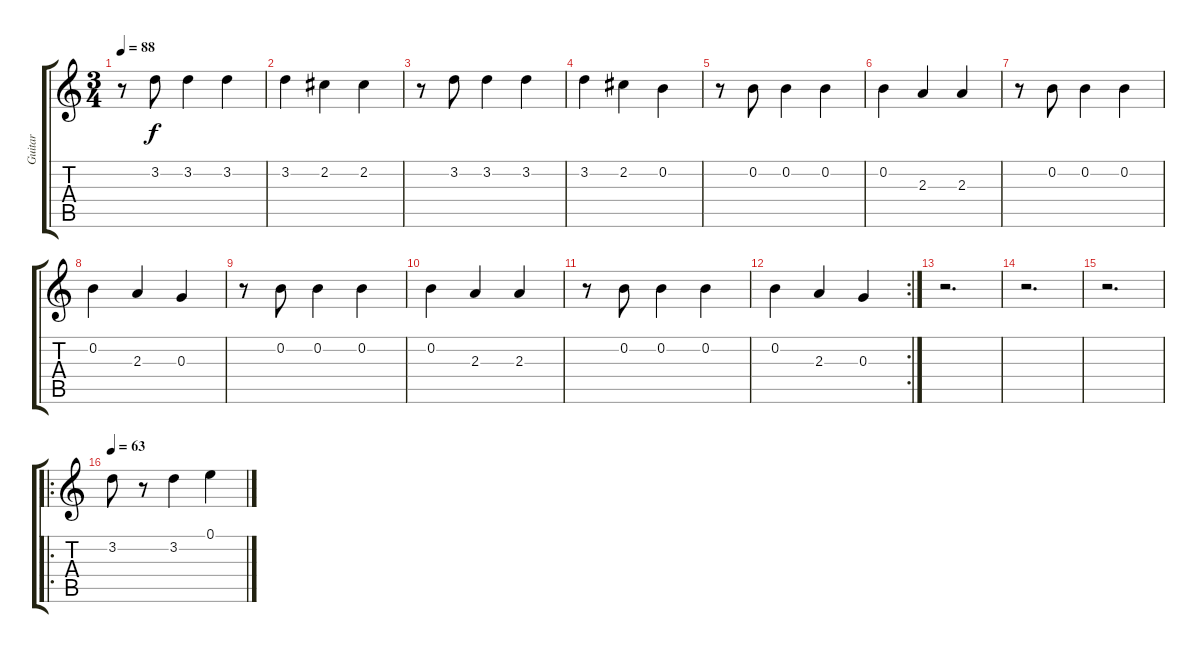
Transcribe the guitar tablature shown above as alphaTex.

\track ("Guitar" "Guitar") {instrument electricguitarjazz}
\staff {score tabs}
\tuning (E4 B3 G3 D3 A2 E2) {hide}
\ts (3 4)
\tempo 88
\clef g2
\ks c
r.8{dy f} 3.2.8 3.2.4 3.2.4 |
3.2.4 2.2.4 2.2.4 |
r.8 3.2.8 3.2.4 3.2.4 |
3.2.4 2.2.4 0.2.4 |
r.8 0.2.8 0.2.4 0.2.4 |
0.2.4 2.3.4 2.3.4 |
r.8 0.2.8 0.2.4 0.2.4 |
0.2.4 2.3.4 0.3.4 |
r.8 0.2.8 0.2.4 0.2.4 |
0.2.4 2.3.4 2.3.4 |
r.8 0.2.8 0.2.4 0.2.4 |
\rc 2
0.2.4 2.3.4 0.3.4 |
r.2{d} |
r.2{d} |
r.2{d} |
\ro
\tempo 63
3.2.8 r.8 3.2.4 0.1.4
